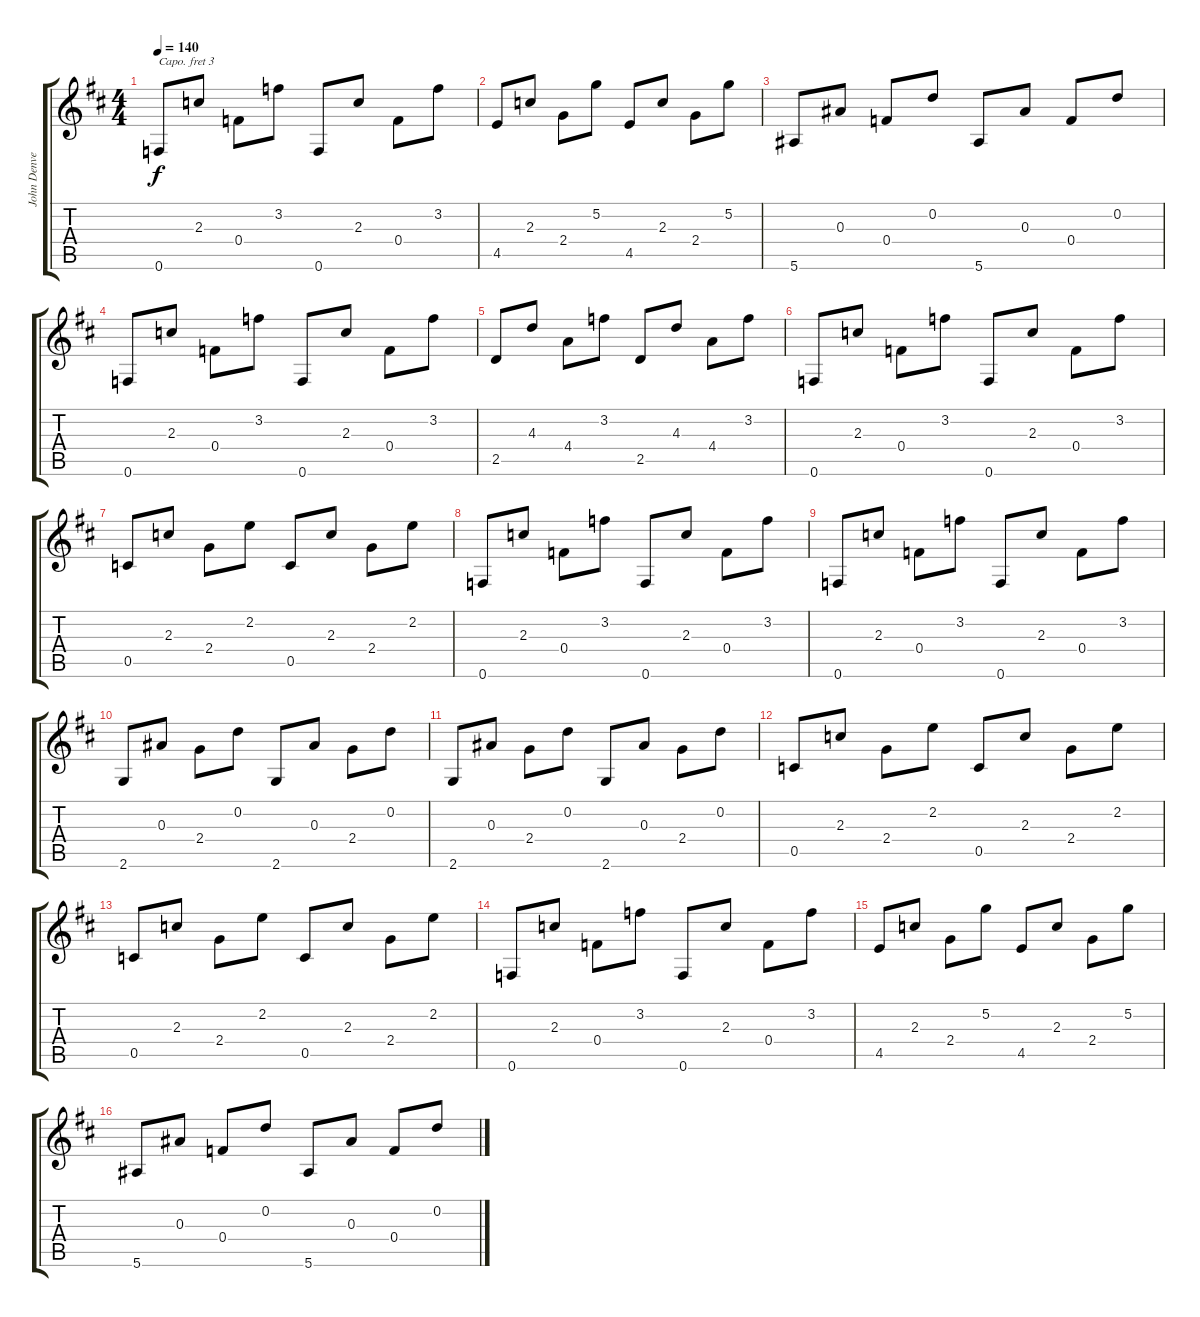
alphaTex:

\track ("John Denver" "John Denve") {instrument acousticguitarsteel}
\staff {score tabs}
\capo 3
\tuning (E4 B3 G3 D3 A2 D2) {hide}
\ts (4 4)
\tempo 140
\clef g2
\ks d
0.6.8{dy f} 2.3.8 0.4.8 3.2.8 0.6.8 2.3.8 0.4.8 3.2.8 |
4.5.8 2.3.8 2.4.8 5.2.8 4.5.8 2.3.8 2.4.8 5.2.8 |
5.6.8 0.3.8 0.4.8 0.2.8 5.6.8 0.3.8 0.4.8 0.2.8 |
0.6.8 2.3.8 0.4.8 3.2.8 0.6.8 2.3.8 0.4.8 3.2.8 |
2.5.8 4.3.8 4.4.8 3.2.8 2.5.8 4.3.8 4.4.8 3.2.8 |
0.6.8 2.3.8 0.4.8 3.2.8 0.6.8 2.3.8 0.4.8 3.2.8 |
0.5.8 2.3.8 2.4.8 2.2.8 0.5.8 2.3.8 2.4.8 2.2.8 |
0.6.8 2.3.8 0.4.8 3.2.8 0.6.8 2.3.8 0.4.8 3.2.8 |
0.6.8 2.3.8 0.4.8 3.2.8 0.6.8 2.3.8 0.4.8 3.2.8 |
2.6.8 0.3.8 2.4.8 0.2.8 2.6.8 0.3.8 2.4.8 0.2.8 |
2.6.8 0.3.8 2.4.8 0.2.8 2.6.8 0.3.8 2.4.8 0.2.8 |
0.5.8 2.3.8 2.4.8 2.2.8 0.5.8 2.3.8 2.4.8 2.2.8 |
0.5.8 2.3.8 2.4.8 2.2.8 0.5.8 2.3.8 2.4.8 2.2.8 |
0.6.8 2.3.8 0.4.8 3.2.8 0.6.8 2.3.8 0.4.8 3.2.8 |
4.5.8 2.3.8 2.4.8 5.2.8 4.5.8 2.3.8 2.4.8 5.2.8 |
5.6.8 0.3.8 0.4.8 0.2.8 5.6.8 0.3.8 0.4.8 0.2.8
